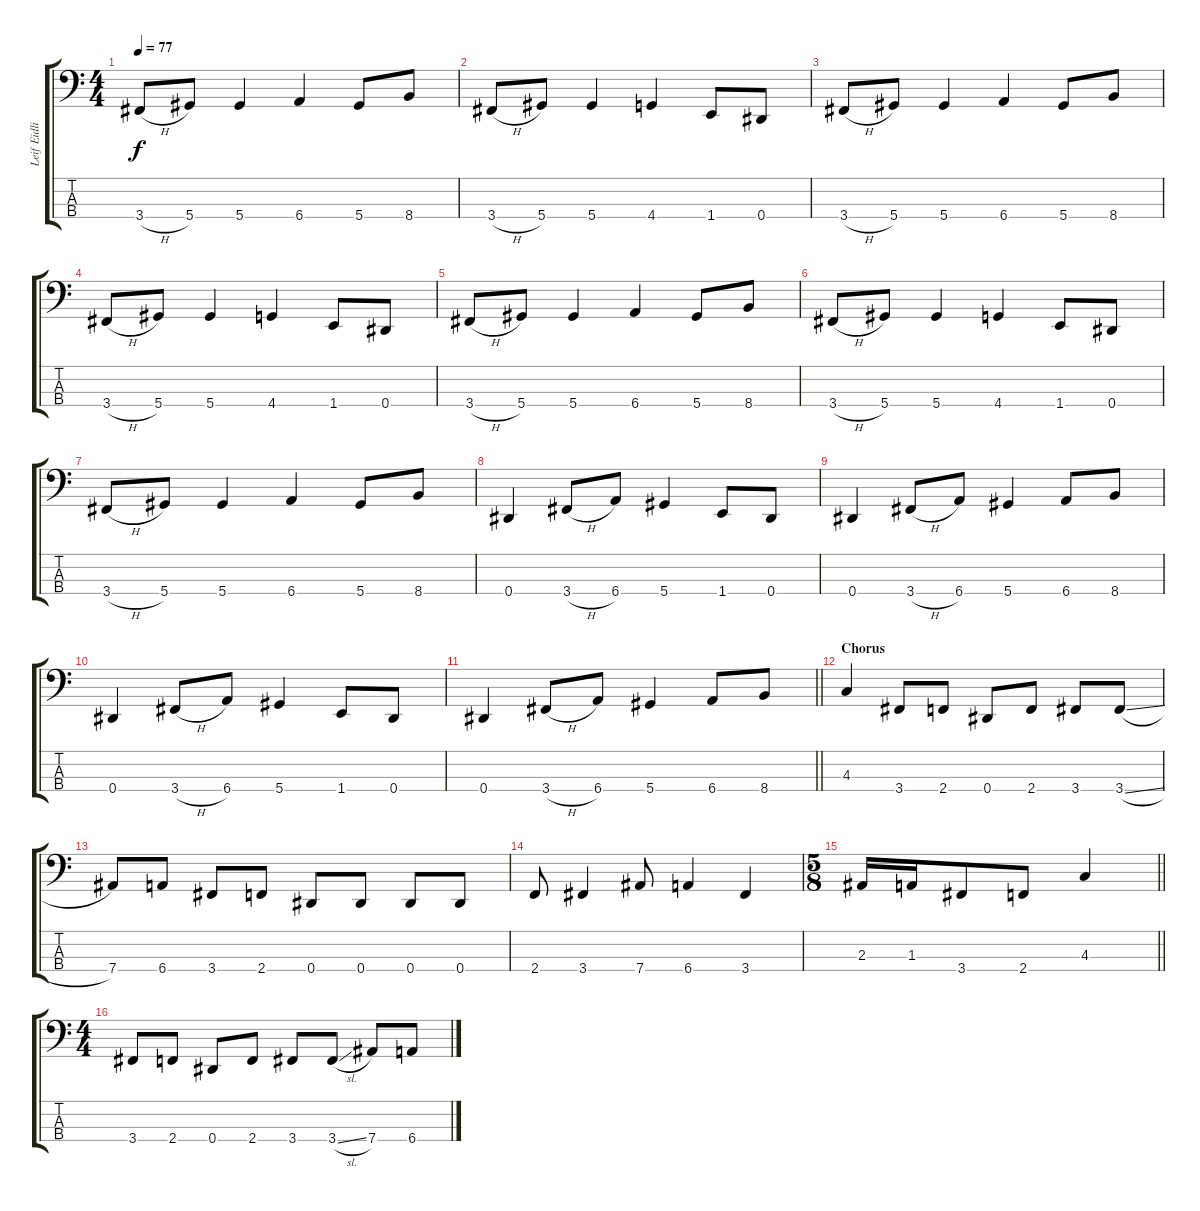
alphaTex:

\track ("Leif Eidling" "Leif Eidli") {instrument electricbassfinger}
\staff {score tabs}
\tuning (Gb2 Db2 Ab1 Eb1) {hide}
\ts (4 4)
\tempo 77
\clef f4
\ks c
3.4{h}.8{dy f} 5.4.8 5.4.4 6.4.4 5.4.8 8.4.8 |
3.4{h}.8 5.4.8 5.4.4 4.4.4 1.4.8 0.4.8 |
3.4{h}.8 5.4.8 5.4.4 6.4.4 5.4.8 8.4.8 |
3.4{h}.8 5.4.8 5.4.4 4.4.4 1.4.8 0.4.8 |
3.4{h}.8 5.4.8 5.4.4 6.4.4 5.4.8 8.4.8 |
3.4{h}.8 5.4.8 5.4.4 4.4.4 1.4.8 0.4.8 |
3.4{h}.8 5.4.8 5.4.4 6.4.4 5.4.8 8.4.8 |
0.4.4 3.4{h}.8 6.4.8 5.4.4 1.4.8 0.4.8 |
0.4.4 3.4{h}.8 6.4.8 5.4.4 6.4.8 8.4.8 |
0.4.4 3.4{h}.8 6.4.8 5.4.4 1.4.8 0.4.8 |
\barLineRight lightlight
0.4.4 3.4{h}.8 6.4.8 5.4.4 6.4.8 8.4.8 |
\section ("" "Chorus")
4.3.4 3.4.8 2.4.8 0.4.8 2.4.8 3.4.8 3.4{sl}.8 |
7.4.8 6.4.8 3.4.8 2.4.8 0.4.8 0.4.8 0.4.8 0.4.8 |
2.4.8 3.4.4 7.4.8 6.4.4 3.4.4 |
\ts (5 8)
\barLineRight lightlight
2.3.16 1.3.16 3.4.8 2.4.8 4.3.4 |
\ts (4 4)
3.4.8 2.4.8 0.4.8 2.4.8 3.4.8 3.4{sl}.8 7.4.8 6.4.8
